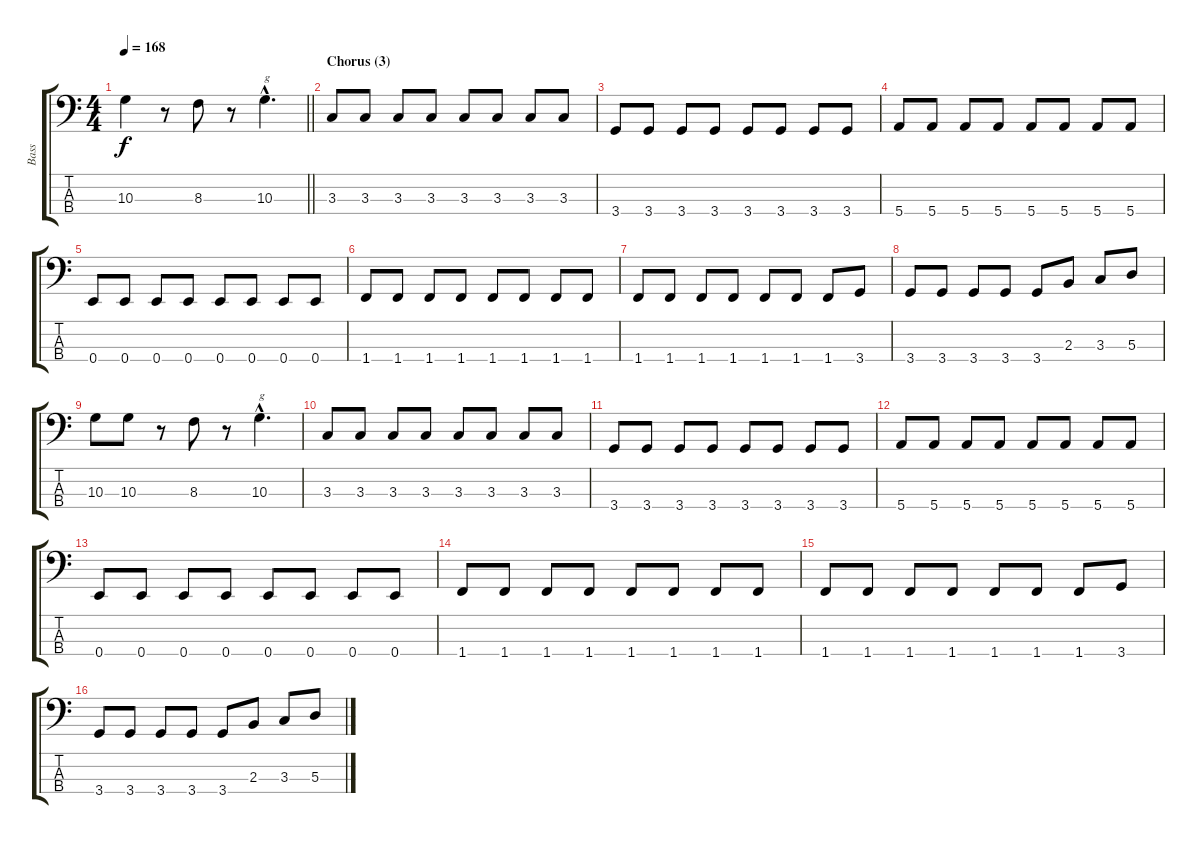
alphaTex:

\track ("Bass" "Bass") {instrument electricbasspick}
\staff {score tabs}
\tuning (G2 D2 A1 E1) {hide}
\ts (4 4)
\tempo 168
\clef f4
\barLineRight lightlight
\ks c
10.3.4{dy f} r.8 8.3.8 r.8 10.3{hac}.4{d txt "g"} |
\section ("" "Chorus (3)")
3.3.8 3.3.8 3.3.8 3.3.8 3.3.8 3.3.8 3.3.8 3.3.8 |
3.4.8 3.4.8 3.4.8 3.4.8 3.4.8 3.4.8 3.4.8 3.4.8 |
5.4.8 5.4.8 5.4.8 5.4.8 5.4.8 5.4.8 5.4.8 5.4.8 |
0.4.8 0.4.8 0.4.8 0.4.8 0.4.8 0.4.8 0.4.8 0.4.8 |
1.4.8 1.4.8 1.4.8 1.4.8 1.4.8 1.4.8 1.4.8 1.4.8 |
1.4.8 1.4.8 1.4.8 1.4.8 1.4.8 1.4.8 1.4.8 3.4.8 |
3.4.8 3.4.8 3.4.8 3.4.8 3.4.8 2.3.8 3.3.8 5.3.8 |
10.3.8 10.3.8 r.8 8.3.8 r.8 10.3{hac}.4{d txt "g"} |
3.3.8 3.3.8 3.3.8 3.3.8 3.3.8 3.3.8 3.3.8 3.3.8 |
3.4.8 3.4.8 3.4.8 3.4.8 3.4.8 3.4.8 3.4.8 3.4.8 |
5.4.8 5.4.8 5.4.8 5.4.8 5.4.8 5.4.8 5.4.8 5.4.8 |
0.4.8 0.4.8 0.4.8 0.4.8 0.4.8 0.4.8 0.4.8 0.4.8 |
1.4.8 1.4.8 1.4.8 1.4.8 1.4.8 1.4.8 1.4.8 1.4.8 |
1.4.8 1.4.8 1.4.8 1.4.8 1.4.8 1.4.8 1.4.8 3.4.8 |
3.4.8 3.4.8 3.4.8 3.4.8 3.4.8 2.3.8 3.3.8 5.3.8
